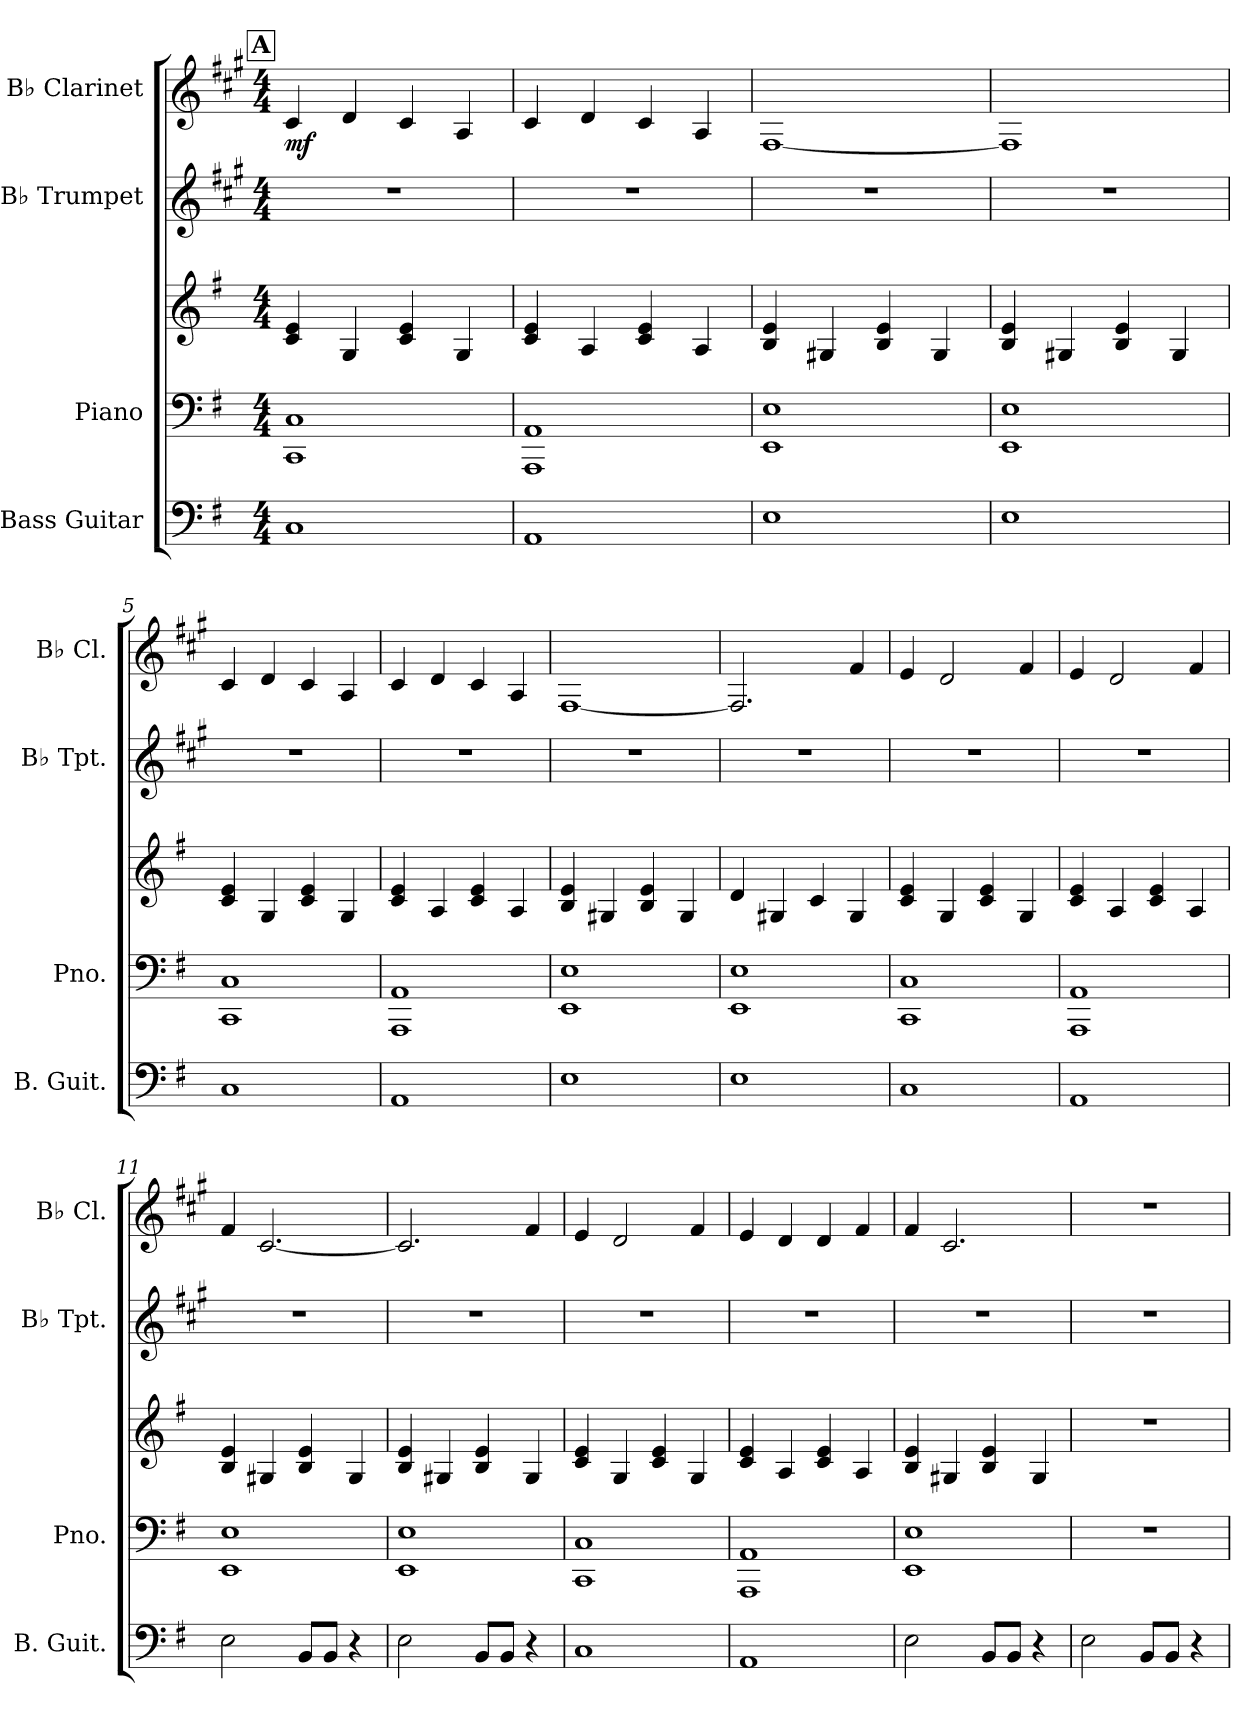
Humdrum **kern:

**kern	**kern	**kern	**kern	**kern	**dynam
*part4	*part3	*part3	*part2	*part1	*part1
*staff5	*staff4	*staff3	*staff2	*staff1	*staff1
*I"Bass Guitar	*I"Piano	*	*I"B♭ Trumpet	*I"B♭ Clarinet	*
*I'B. Guit.	*I'Pno.	*	*I'B♭ Tpt.	*I'B♭ Cl.	*
*clefF4	*clefF4	*clefG2	*clefG2	*clefG2	*
*ITrd7c12	*	*	*ITrd1c2	*ITrd1c2	*
*k[f#]	*k[f#]	*k[f#]	*k[f#]	*k[f#]	*
*M4/4	*M4/4	*M4/4	*M4/4	*M4/4	*
*MM180	*MM180	*MM180	*MM180	*MM180	*
!!LO:REH:place=s1:a:B:fs=14:t=A
=1	=1	=1	=1	=1	=1
!	!	!	!	!	!LO:DY:b
1CC	1CC 1C	4c/ 4e/	1r	4B/	mf
.	.	4G/	.	4c/	.
.	.	4c/ 4e/	.	4B/	.
.	.	4G/	.	4G/	.
=2	=2	=2	=2	=2	=2
1AAA	1AAA 1AA	4c/ 4e/	1r	4B/	.
.	.	4A/	.	4c/	.
.	.	4c/ 4e/	.	4B/	.
.	.	4A/	.	4G/	.
=3	=3	=3	=3	=3	=3
1EE	1EE 1E	4B/ 4e/	1r	[1E	.
.	.	4G#X/	.	.	.
.	.	4B/ 4e/	.	.	.
.	.	4G#/	.	.	.
=4	=4	=4	=4	=4	=4
1EE	1EE 1E	4B/ 4e/	1r	1E]	.
.	.	4G#X/	.	.	.
.	.	4B/ 4e/	.	.	.
.	.	4G#/	.	.	.
=5	=5	=5	=5	=5	=5
1CC	1CC 1C	4c/ 4e/	1r	4B/	.
.	.	4G/	.	4c/	.
.	.	4c/ 4e/	.	4B/	.
.	.	4G/	.	4G/	.
!!LO:LB:g=z
=6	=6	=6	=6	=6	=6
1AAA	1AAA 1AA	4c/ 4e/	1r	4B/	.
.	.	4A/	.	4c/	.
.	.	4c/ 4e/	.	4B/	.
.	.	4A/	.	4G/	.
=7	=7	=7	=7	=7	=7
1EE	1EE 1E	4B/ 4e/	1r	[1E	.
.	.	4G#X/	.	.	.
.	.	4B/ 4e/	.	.	.
.	.	4G#/	.	.	.
=8	=8	=8	=8	=8	=8
1EE	1EE 1E	4d/	1r	2.E/]	.
.	.	4G#X/	.	.	.
.	.	4c/	.	.	.
.	.	4G#/	.	4e/	.
=9	=9	=9	=9	=9	=9
1CC	1CC 1C	4c/ 4e/	1r	4d/	.
.	.	4G/	.	2c/	.
.	.	4c/ 4e/	.	.	.
.	.	4G/	.	4e/	.
=10	=10	=10	=10	=10	=10
1AAA	1AAA 1AA	4c/ 4e/	1r	4d/	.
.	.	4A/	.	2c/	.
.	.	4c/ 4e/	.	.	.
.	.	4A/	.	4e/	.
=11	=11	=11	=11	=11	=11
2EE\	1EE 1E	4B/ 4e/	1r	4e/	.
.	.	4G#X/	.	[2.B/	.
8BBB/L	.	4B/ 4e/	.	.	.
8BBB/J	.	.	.	.	.
4r	.	4G#/	.	.	.
!!LO:PB:g=z
=12	=12	=12	=12	=12	=12
2EE\	1EE 1E	4B/ 4e/	1r	2.B/]	.
.	.	4G#X/	.	.	.
8BBB/L	.	4B/ 4e/	.	.	.
8BBB/J	.	.	.	.	.
4r	.	4G#/	.	4e/	.
=13	=13	=13	=13	=13	=13
1CC	1CC 1C	4c/ 4e/	1r	4d/	.
.	.	4G/	.	2c/	.
.	.	4c/ 4e/	.	.	.
.	.	4G/	.	4e/	.
=14	=14	=14	=14	=14	=14
1AAA	1AAA 1AA	4c/ 4e/	1r	4d/	.
.	.	4A/	.	4c/	.
.	.	4c/ 4e/	.	4c/	.
.	.	4A/	.	4e/	.
=15	=15	=15	=15	=15	=15
2EE\	1EE 1E	4B/ 4e/	1r	4e/	.
.	.	4G#X/	.	2.B/	.
8BBB/L	.	4B/ 4e/	.	.	.
8BBB/J	.	.	.	.	.
4r	.	4G#/	.	.	.
=16	=16	=16	=16	=16	=16
2EE\	1r	1r	1r	1r	.
8BBB/L	.	.	.	.	.
8BBB/J	.	.	.	.	.
4r	.	.	.	.	.
=	=	=	=	=	=
*-	*-	*-	*-	*-	*-
